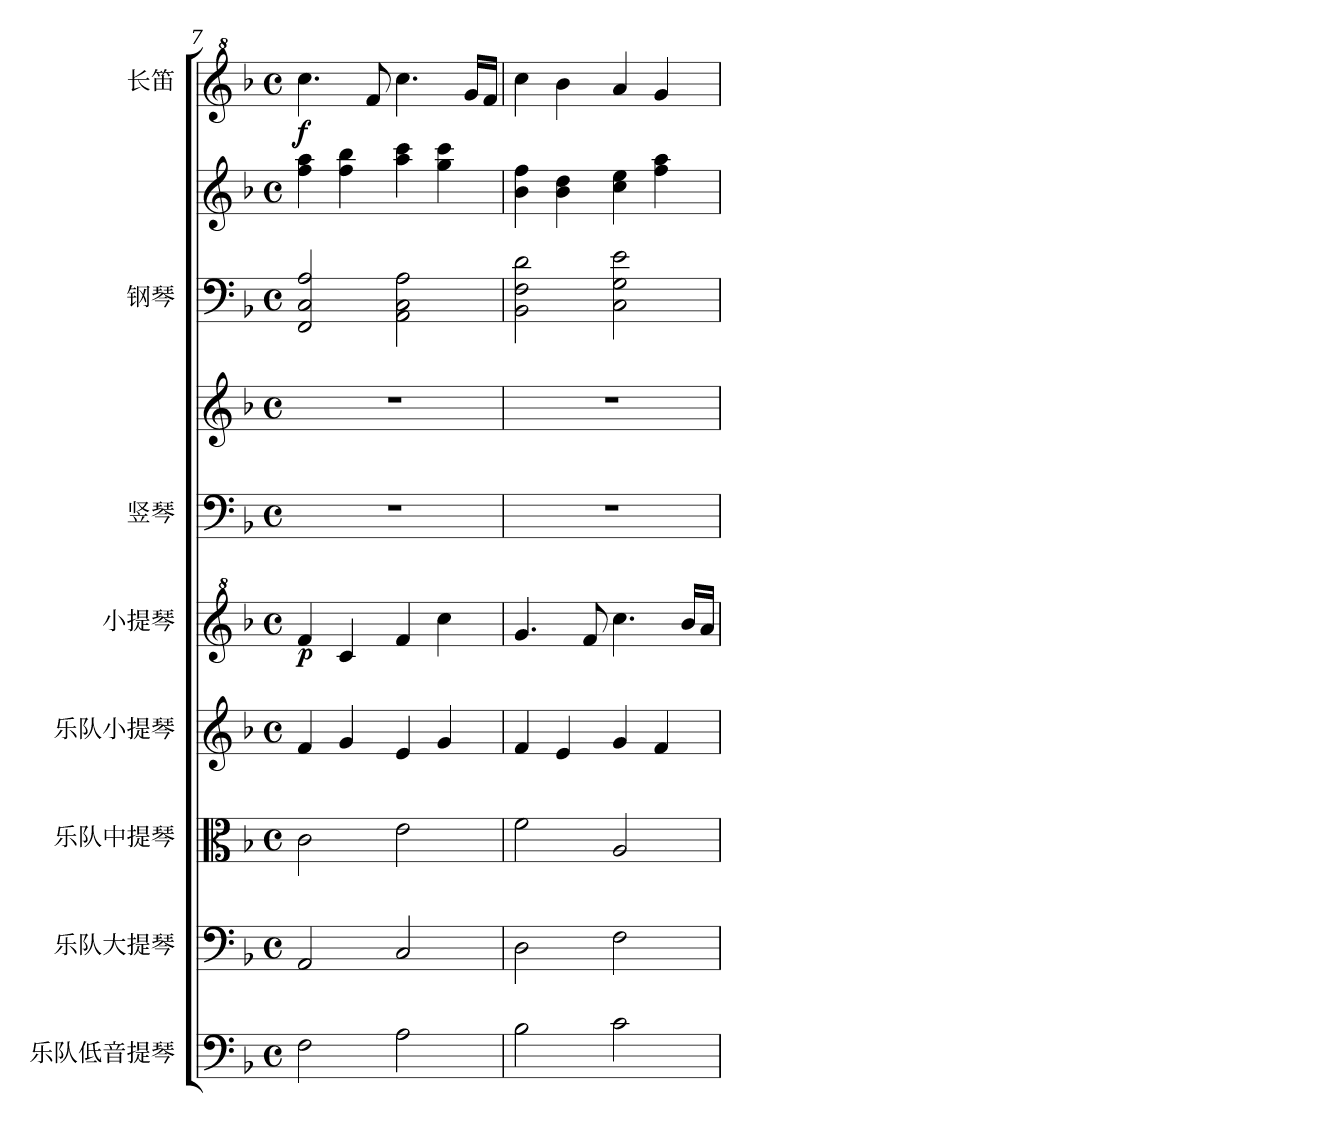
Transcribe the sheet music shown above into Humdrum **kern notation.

**kern	**kern	**kern	**kern	**kern	**dynam	**kern	**kern	**kern	**kern	**kern	**dynam
*part8	*part7	*part6	*part5	*part4	*part4	*part3	*part3	*part2	*part2	*part1	*part1
*staff10	*staff9	*staff8	*staff7	*staff6	*staff6	*staff5	*staff4	*staff3	*staff2	*staff1	*staff1
*I"乐队低音提琴	*I"乐队大提琴	*I"乐队中提琴	*I"乐队小提琴	*I"小提琴	*	*I"竖琴	*	*I"钢琴	*	*I"长笛	*
*clefF4	*clefF4	*clefC3	*clefG2	*clefG^2	*	*clefF4	*clefG2	*clefF4	*clefG2	*clefG^2	*
*ITrd7c12	*	*	*	*	*	*	*	*	*	*	*
*k[b-]	*k[b-]	*k[b-]	*k[b-]	*k[b-]	*	*k[b-]	*k[b-]	*k[b-]	*k[b-]	*k[b-]	*
*M4/4	*M4/4	*M4/4	*M4/4	*M4/4	*	*M4/4	*M4/4	*M4/4	*M4/4	*M4/4	*
*met(c)	*met(c)	*met(c)	*met(c)	*met(c)	*	*met(c)	*met(c)	*met(c)	*met(c)	*met(c)	*
=7	=7	=7	=7	=7	=7	=7	=7	=7	=7	=7	=7
!	!	!	!	!	!LO:DY:b	!	!	!	!	!	!LO:DY:b
2FF\	2AA/	2c\	4f/	4ff/	p	1r	1r	2FF/ 2C/ 2A/	4ff\ 4aa\	4.ccc\	f
.	.	.	4g/	4cc/	.	.	.	.	4ff\ 4bb-\	.	.
.	.	.	.	.	.	.	.	.	.	8ff/	.
2AA\	2C/	2e\	4e/	4ff/	.	.	.	2AA\ 2C\ 2A\	4aa\ 4ccc\	4.ccc\	.
.	.	.	4g/	4ccc\	.	.	.	.	4gg\ 4ccc\	.	.
.	.	.	.	.	.	.	.	.	.	16gg/LL	.
.	.	.	.	.	.	.	.	.	.	16ff/JJ	.
=8	=8	=8	=8	=8	=8	=8	=8	=8	=8	=8	=8
2BB-\	2D\	2f\	4f/	4.gg/	.	1r	1r	2BB-\ 2F\ 2d\	4b-\ 4ff\	4ccc\	.
.	.	.	4e/	.	.	.	.	.	4b-\ 4dd\	4bb-\	.
.	.	.	.	8ff/	.	.	.	.	.	.	.
2C\	2F\	2A/	4g/	4.ccc\	.	.	.	2C\ 2G\ 2e\	4cc\ 4ee\	4aa/	.
.	.	.	4f/	.	.	.	.	.	4ff\ 4aa\	4gg/	.
.	.	.	.	16bb-/LL	.	.	.	.	.	.	.
.	.	.	.	16aa/JJ	.	.	.	.	.	.	.
=	=	=	=	=	=	=	=	=	=	=	=
*-	*-	*-	*-	*-	*-	*-	*-	*-	*-	*-	*-
